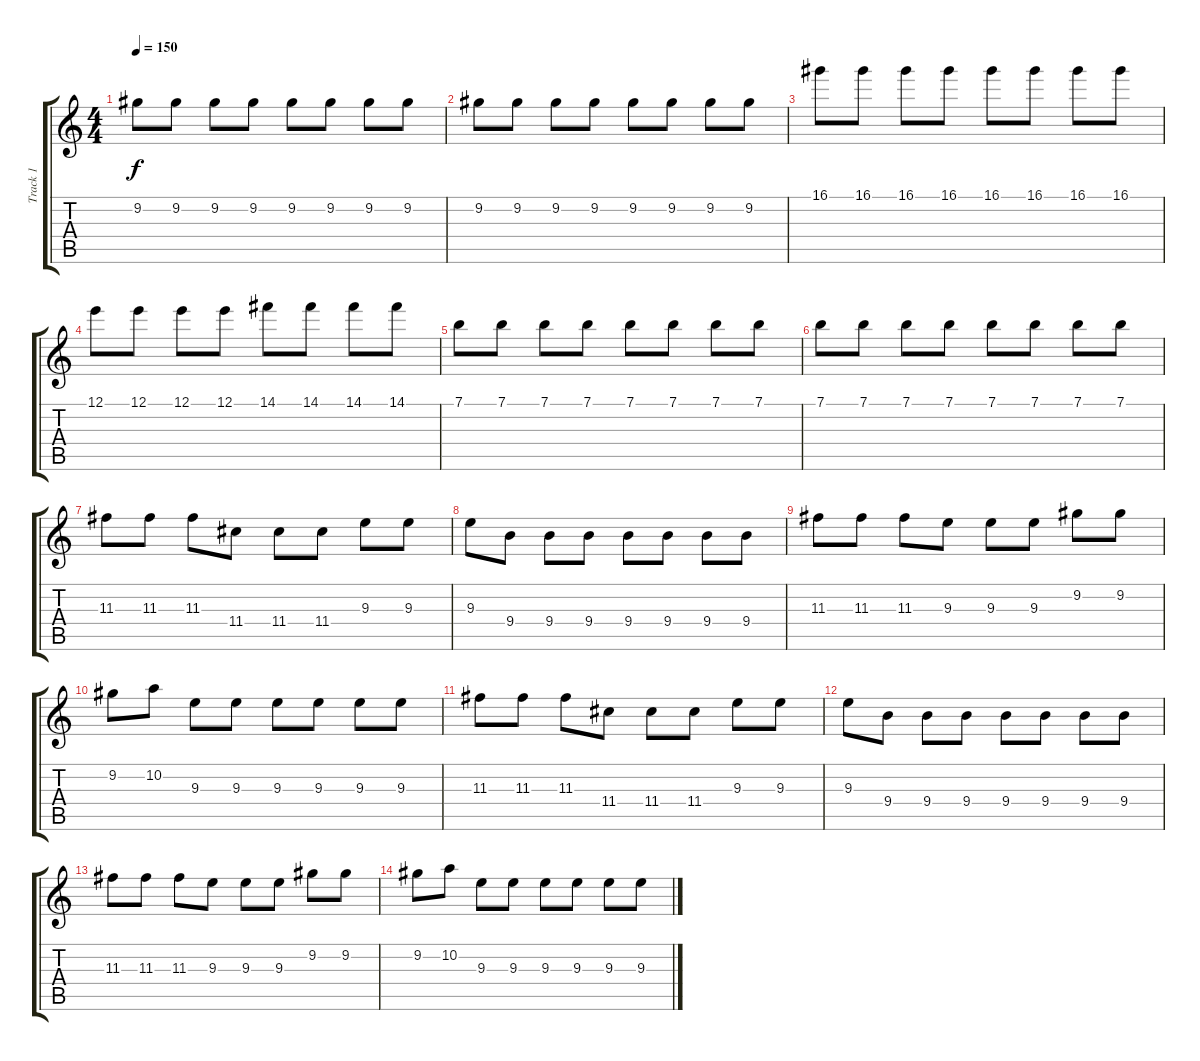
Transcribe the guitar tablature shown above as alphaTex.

\track ("Track 1" "Track 1") {instrument overdrivenguitar}
\staff {score tabs}
\tuning (E4 B3 G3 D3 A2 E2) {hide}
\ts (4 4)
\tempo 150
\clef g2
\ks c
9.2.8{dy f} 9.2.8 9.2.8 9.2.8 9.2.8 9.2.8 9.2.8 9.2.8 |
9.2.8 9.2.8 9.2.8 9.2.8 9.2.8 9.2.8 9.2.8 9.2.8 |
16.1.8 16.1.8 16.1.8 16.1.8 16.1.8 16.1.8 16.1.8 16.1.8 |
12.1.8 12.1.8 12.1.8 12.1.8 14.1.8 14.1.8 14.1.8 14.1.8 |
7.1.8 7.1.8 7.1.8 7.1.8 7.1.8 7.1.8 7.1.8 7.1.8 |
7.1.8 7.1.8 7.1.8 7.1.8 7.1.8 7.1.8 7.1.8 7.1.8 |
11.3.8 11.3.8 11.3.8 11.4.8 11.4.8 11.4.8 9.3.8 9.3.8 |
9.3.8 9.4.8 9.4.8 9.4.8 9.4.8 9.4.8 9.4.8 9.4.8 |
11.3.8 11.3.8 11.3.8 9.3.8 9.3.8 9.3.8 9.2.8 9.2.8 |
9.2.8 10.2.8 9.3.8 9.3.8 9.3.8 9.3.8 9.3.8 9.3.8 |
11.3.8 11.3.8 11.3.8 11.4.8 11.4.8 11.4.8 9.3.8 9.3.8 |
9.3.8 9.4.8 9.4.8 9.4.8 9.4.8 9.4.8 9.4.8 9.4.8 |
11.3.8 11.3.8 11.3.8 9.3.8 9.3.8 9.3.8 9.2.8 9.2.8 |
9.2.8 10.2.8 9.3.8 9.3.8 9.3.8 9.3.8 9.3.8 9.3.8
